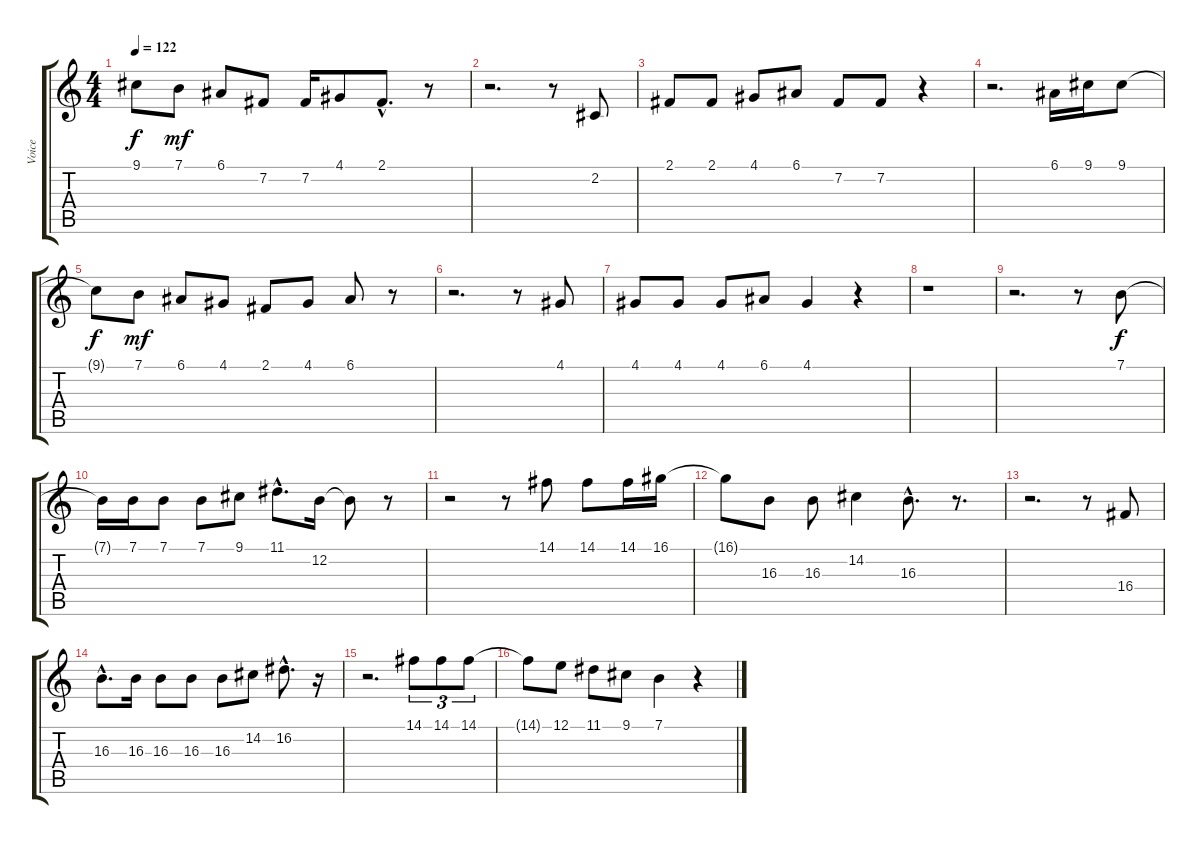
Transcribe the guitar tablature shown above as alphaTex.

\track ("Voice" "Voice") {instrument synthvoice}
\staff {score tabs}
\tuning (E4 B3 G3 D3 A2 E2) {hide}
\ts (4 4)
\tempo 122
\clef g2
\ks c
9.1{t}.8{dy f} 7.1.8{dy mf} 6.1.8 7.2.8 7.2.16 4.1.8 2.1{hac}.8{d} r.8 |
r.2{d} r.8 2.2.8 |
2.1.8 2.1.8 4.1.8 6.1.8 7.2.8 7.2.8 r.4 |
r.2{d} 6.1.16 9.1.16 9.1.8 |
9.1{t}.8{dy f} 7.1.8{dy mf} 6.1.8 4.1.8 2.1.8 4.1.8 6.1.8 r.8 |
r.2{d} r.8 4.1.8 |
4.1.8 4.1.8 4.1.8 6.1.8 4.1.4 r.4 |
r.1 |
r.2{d} r.8 7.1.8{dy f} |
7.1{t}.16 7.1.16 7.1.8 7.1.8 9.1.8 11.1{hac}.8{d} 12.2.16 12.2{t}.8 r.8 |
r.2 r.8 14.1.8 14.1.8 14.1.16 16.1.16 |
16.1{t}.8 16.3.8 16.3.8 14.2.4 16.3{hac}.8{d} r.8{d} |
r.2{d} r.8 16.4.8 |
16.3{hac}.8{d} 16.3.16 16.3.8 16.3.8 16.3.8 14.2.8 16.2{hac}.8{d} r.16 |
r.2{d} 14.1.8{tu (3 2)} 14.1.8{tu (3 2)} 14.1.8{tu (3 2)} |
14.1{t}.8 12.1.8 11.1.8 9.1.8 7.1.4 r.4
